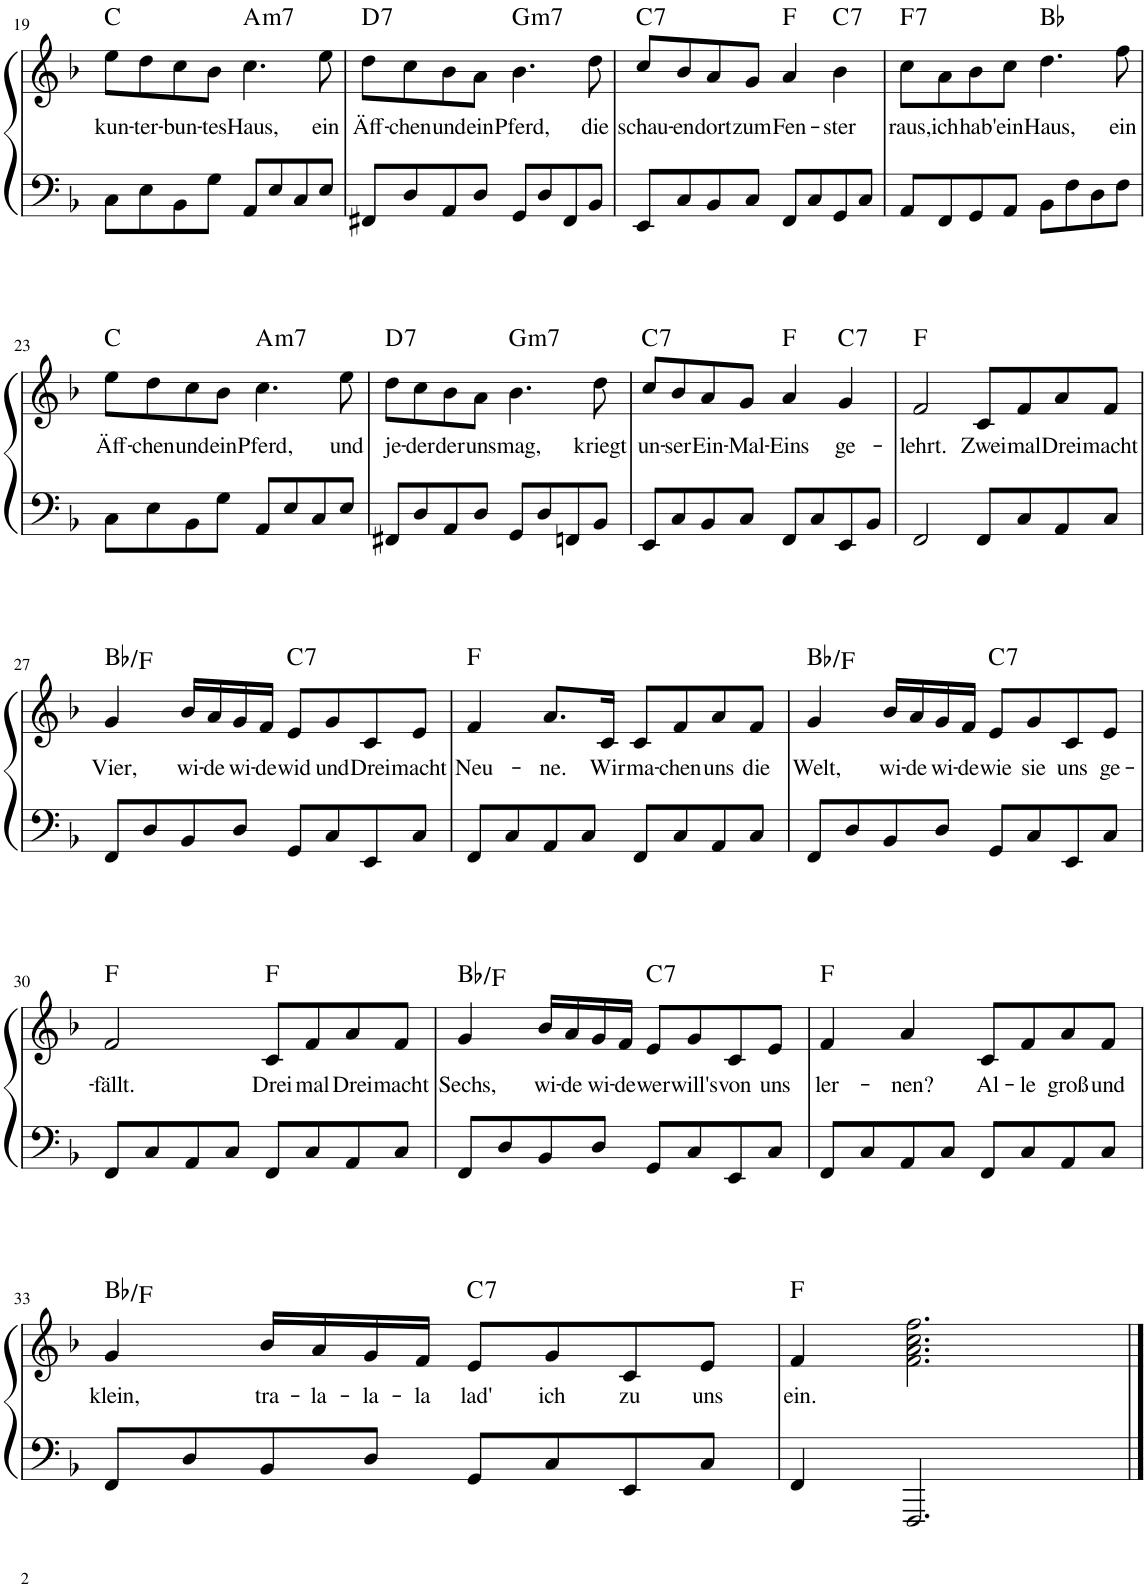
**kern	**kern	**text	**harte
*part1	*part1	*part1	*part1
*staff2	*staff1	*staff1	*
*I"Piano	*	*	*
*I'Pno.	*	*	*
!!LO:PB:g=z
*clefF4	*clefG2	*	*
*k[b-]	*k[b-]	*	*
*M4/4	*M4/4	*	*
=19	=19	=19	=19
!	!	!LO:LY:b	!
8C\L	8ee\L	kun-	C:maj
!	!	!LO:LY:b	!
8E\	8dd\	-ter-	.
!	!	!LO:LY:b	!
8BB-\	8cc\	-bun-	.
!	!	!LO:LY:b	!
8G\J	8b-\J	-tes	.
!	!	!LO:LY:b	!LO:H:kt=m7
8AA/L	4.cc\	Haus,	A:min7
8E/	.	.	.
8C/	.	.	.
!	!	!LO:LY:b	!
8E/J	8ee\	ein	.
=20	=20	=20	=20
!	!	!LO:LY:b	!LO:H:kt=7
8FF#X/L	8dd\L	Äff-	D:7
!	!	!LO:LY:b	!
8D/	8cc\	-chen	.
!	!	!LO:LY:b	!
8AA/	8b-\	und	.
!	!	!LO:LY:b	!
8D/J	8a\J	ein	.
!	!	!LO:LY:b	!LO:H:kt=m7
8GG/L	4.b-\	Pferd,	G:min7
8D/	.	.	.
8FF#/	.	.	.
!	!	!LO:LY:b	!
8BB-/J	8dd\	die	.
=21	=21	=21	=21
!	!	!LO:LY:b	!LO:H:kt=7
8EE/L	8cc/L	schau-	C:7
!	!	!LO:LY:b	!
8C/	8b-/	-en	.
!	!	!LO:LY:b	!
8BB-/	8a/	dort	.
!	!	!LO:LY:b	!
8C/J	8g/J	zum	.
!	!	!LO:LY:b	!
8FF/L	4a/	Fen-	F:maj
8C/	.	.	.
!	!	!LO:LY:b	!LO:H:kt=7
8GG/	4b-\	-ster	C:7
8C/J	.	.	.
=22	=22	=22	=22
!	!	!LO:LY:b	!LO:H:kt=7
8AA/L	8cc\L	raus,	F:7
!	!	!LO:LY:b	!
8FF/	8a\	ich	.
!	!	!LO:LY:b	!
8GG/	8b-\	hab'	.
!	!	!LO:LY:b	!
8AA/J	8cc\J	ein	.
!	!	!LO:LY:b	!
8BB-\L	4.dd\	Haus,	Bb:maj
8F\	.	.	.
8D\	.	.	.
!	!	!LO:LY:b	!
8F\J	8ff\	ein	.
!!LO:LB:g=z
=23	=23	=23	=23
!	!	!LO:LY:b	!
8C\L	8ee\L	Äff-	C:maj
!	!	!LO:LY:b	!
8E\	8dd\	-chen	.
!	!	!LO:LY:b	!
8BB-\	8cc\	und	.
!	!	!LO:LY:b	!
8G\J	8b-\J	ein	.
!	!	!LO:LY:b	!LO:H:kt=m7
8AA/L	4.cc\	Pferd,	A:min7
8E/	.	.	.
8C/	.	.	.
!	!	!LO:LY:b	!
8E/J	8ee\	und	.
=24	=24	=24	=24
!	!	!LO:LY:b	!LO:H:kt=7
8FF#X/L	8dd\L	je-	D:7
!	!	!LO:LY:b	!
8D/	8cc\	-der	.
!	!	!LO:LY:b	!
8AA/	8b-\	der	.
!	!	!LO:LY:b	!
8D/J	8a\J	uns	.
!	!	!LO:LY:b	!LO:H:kt=m7
8GG/L	4.b-\	mag,	G:min7
8D/	.	.	.
8FFn/	.	.	.
!	!	!LO:LY:b	!
8BB-/J	8dd\	kriegt	.
=25	=25	=25	=25
!	!	!LO:LY:b	!LO:H:kt=7
8EE/L	8cc/L	un-	C:7
!	!	!LO:LY:b	!
8C/	8b-/	-ser	.
!	!	!LO:LY:b	!
8BB-/	8a/	Ein-	.
!	!	!LO:LY:b	!
8C/J	8g/J	-Mal-	.
!	!	!LO:LY:b	!
8FF/L	4a/	-Eins	F:maj
8C/	.	.	.
!	!	!LO:LY:b	!LO:H:kt=7
8EE/	4g/	ge-	C:7
8BB-/J	.	.	.
=26	=26	=26	=26
!	!	!LO:LY:b	!
2FF/	2f/	-lehrt.	F:maj
!	!	!LO:LY:b	!
8FF/L	8c/L	Zwei	.
!	!	!LO:LY:b	!
8C/	8f/	mal	.
!	!	!LO:LY:b	!
8AA/	8a/	Drei	.
!	!	!LO:LY:b	!
8C/J	8f/J	macht	.
!!LO:LB:g=z
=27	=27	=27	=27
!	!	!LO:LY:b	!
8FF/L	4g/	Vier,	Bb:maj/5
8D/	.	.	.
!	!	!LO:LY:b	!
8BB-/	16b-/LL	wi-	.
!	!	!LO:LY:b	!
.	16a/	-de	.
!	!	!LO:LY:b	!
8D/J	16g/	wi-	.
!	!	!LO:LY:b	!
.	16f/JJ	-de	.
!	!	!LO:LY:b	!LO:H:kt=7
8GG/L	8e/L	wid	C:7
!	!	!LO:LY:b	!
8C/	8g/	und	.
!	!	!LO:LY:b	!
8EE/	8c/	Drei	.
!	!	!LO:LY:b	!
8C/J	8e/J	macht	.
=28	=28	=28	=28
!	!	!LO:LY:b	!
8FF/L	4f/	Neu-	F:maj
8C/	.	.	.
!	!	!LO:LY:b	!
8AA/	8.a/L	-ne.	.
8C/J	.	.	.
!	!	!LO:LY:b	!
.	16c/Jk	Wir	.
!	!	!LO:LY:b	!
8FF/L	8c/L	ma-	.
!	!	!LO:LY:b	!
8C/	8f/	-chen	.
!	!	!LO:LY:b	!
8AA/	8a/	uns	.
!	!	!LO:LY:b	!
8C/J	8f/J	die	.
=29	=29	=29	=29
!	!	!LO:LY:b	!
8FF/L	4g/	Welt,	Bb:maj/5
8D/	.	.	.
!	!	!LO:LY:b	!
8BB-/	16b-/LL	wi-	.
!	!	!LO:LY:b	!
.	16a/	-de	.
!	!	!LO:LY:b	!
8D/J	16g/	wi-	.
!	!	!LO:LY:b	!
.	16f/JJ	-de	.
!	!	!LO:LY:b	!LO:H:kt=7
8GG/L	8e/L	wie	C:7
!	!	!LO:LY:b	!
8C/	8g/	sie	.
!	!	!LO:LY:b	!
8EE/	8c/	uns	.
!	!	!LO:LY:b	!
8C/J	8e/J	ge-	.
!!LO:LB:g=z
=30	=30	=30	=30
!	!	!LO:LY:b	!
8FF/L	2f/	-fällt.	F:maj
8C/	.	.	.
8AA/	.	.	.
8C/J	.	.	.
!	!	!LO:LY:b	!
8FF/L	8c/L	Drei	F:maj
!	!	!LO:LY:b	!
8C/	8f/	mal	.
!	!	!LO:LY:b	!
8AA/	8a/	Drei	.
!	!	!LO:LY:b	!
8C/J	8f/J	macht	.
=31	=31	=31	=31
!	!	!LO:LY:b	!
8FF/L	4g/	Sechs,	Bb:maj/5
8D/	.	.	.
!	!	!LO:LY:b	!
8BB-/	16b-/LL	wi-	.
!	!	!LO:LY:b	!
.	16a/	-de	.
!	!	!LO:LY:b	!
8D/J	16g/	wi-	.
!	!	!LO:LY:b	!
.	16f/JJ	-de	.
!	!	!LO:LY:b	!LO:H:kt=7
8GG/L	8e/L	wer	C:7
!	!	!LO:LY:b	!
8C/	8g/	will's	.
!	!	!LO:LY:b	!
8EE/	8c/	von	.
!	!	!LO:LY:b	!
8C/J	8e/J	uns	.
=32	=32	=32	=32
!	!	!LO:LY:b	!
8FF/L	4f/	ler-	F:maj
8C/	.	.	.
!	!	!LO:LY:b	!
8AA/	4a/	-nen?	.
8C/J	.	.	.
!	!	!LO:LY:b	!
8FF/L	8c/L	Al-	.
!	!	!LO:LY:b	!
8C/	8f/	-le	.
!	!	!LO:LY:b	!
8AA/	8a/	groß	.
!	!	!LO:LY:b	!
8C/J	8f/J	und	.
!!LO:LB:g=z
=33	=33	=33	=33
!	!	!LO:LY:b	!
8FF/L	4g/	klein,	Bb:maj/5
8D/	.	.	.
!	!	!LO:LY:b	!
8BB-/	16b-/LL	tra-	.
!	!	!LO:LY:b	!
.	16a/	-la-	.
!	!	!LO:LY:b	!
8D/J	16g/	-la-	.
!	!	!LO:LY:b	!
.	16f/JJ	-la	.
!	!	!LO:LY:b	!LO:H:kt=7
8GG/L	8e/L	lad'	C:7
!	!	!LO:LY:b	!
8C/	8g/	ich	.
!	!	!LO:LY:b	!
8EE/	8c/	zu	.
!	!	!LO:LY:b	!
8C/J	8e/J	uns	.
=34	=34	=34	=34
!	!	!LO:LY:b	!
4FF/	4f/	ein.	F:maj
2.FFF/	2.f\ 2.a\ 2.cc\ 2.ff\	.	.
==	==	==	==
*-	*-	*-	*-
